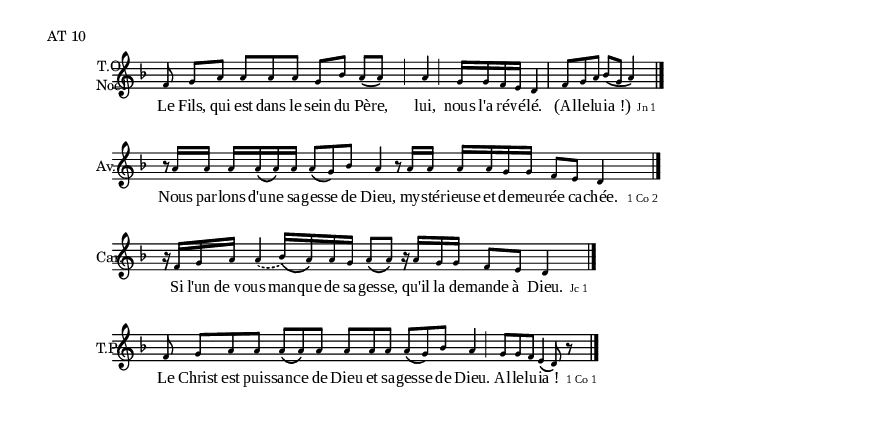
\version "2.12.0"
 \include "definitions.ly"
\markup {AT 10 }

\relative a' { 
	\new Staff {
		\cadenzaOn
		\key f \major
		\set Staff.instrumentName = \markup{ \center-column { T.O. Noël } }
		
		f8 g[ a] 
\times 2/3 { a[ a a] }
 g[ bes] a[\( a\)] \pespace\cesure \pespace a4 \cesure\pespace g16[ g f e] d4
\barre \pespace\times 2/3 {f8[ g a]} bes[\( g] a4\)
		
		
		\endBar
	}

	\addlyrics {
		Le Fils, qui est dans le sein du Pè -- re, lui, nous l'a ré -- vé -- lé. "(Al" -- le -- lu -- "ia !)" _ _
 		\markup { \citation #"Jn 1" } }
	
	
}

\relative a' { 
	\new Staff {
		\cadenzaOn
		\key f \major
		\set Staff.instrumentName = \markup{ \center-column { Av. } }
		
		r8 a16[ a] a[ a\( a\) a] 
\times 2/3 { a8[\( g\) bes] }
 a4 \pespace r8 a16[ a] a[ a g g] f8[ e] d4 

		
		
		\endBar
	}

	\addlyrics {
		Nous par -- lons d'u -- ne sa -- ges -- se de Dieu, my -- sté -- rieuse et de -- meu -- rée ca -- chée.
 		\markup { \citation #" 1 Co 2 " } }
	
	
}

\relative a' { 
	\new Staff {
		\cadenzaOn
		\key f \major
		\set Staff.instrumentName = \markup{ \center-column { Car. } }
		
		r16 f[ g a]
		\slurDashed
		a4(
		
		bes16)[\( a\) a g] a8[\( a\)]
\pespace r16 a[ g g] f8[ e] d4

		
		
		\endBar
	}

	\addlyrics {
		Si l'un "de vo" -- us man -- que de sa -- ges -- se, qu'il la de -- mande à  Dieu.
 		\markup { \citation #"Jc 1" } }
	
	
}

\relative c' { 
	\new Staff {
		\cadenzaOn
		\key f \major
		\set Staff.instrumentName = \markup{ \center-column { T.P. } }
		
f8 
\times 2/3 { g[ a a] }
 
\times 2/3 { a[\( a\) a] }
 
\times 2/3 { a[ a a] }
 
\times 2/3 { a[\( g\) bes] }
 a4 
\cesureall \pespace\times 2/3 {g8[ g f]} e4\( d8\) r

		
		
		\endBar
	}

	\addlyrics {
		Le Christ est puis -- san -- ce de Dieu et sa -- ges -- se de Dieu. Al -- le -- lu -- "ia !" _ 
 		\markup { \citation #"1 Co 1" } }
	
	
}

